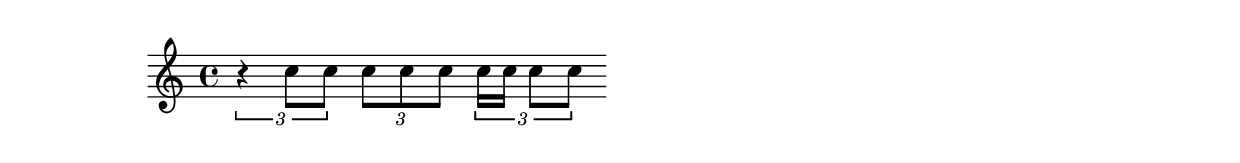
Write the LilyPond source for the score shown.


\version "2.6.0"
\header {

texidoc = "In combination with a beam, the bracket of the tuplet
bracket is removed. This only happens if there is one beam, as long as
the bracket."

}
    \layout { raggedright= ##t }

\score {  \context Voice\relative c'' {
\times 2/3 { r  c8[ c8] }
\times 2/3 {  c8[ c c] }
\times 2/3 {  c16[ c16]  c8[ c8] }
}}

